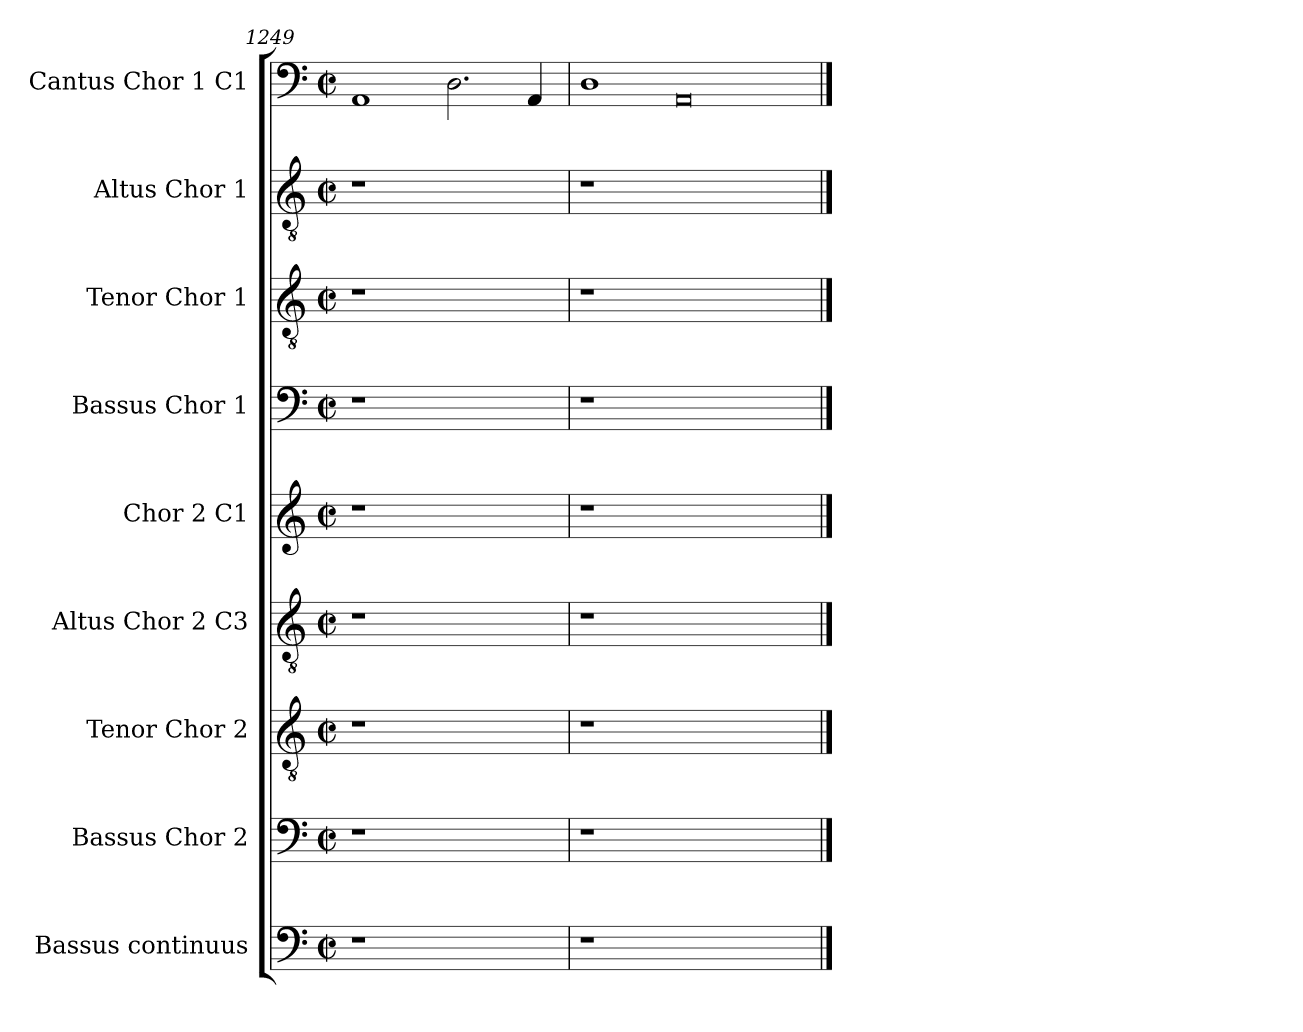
**kern	**kern	**kern	**kern	**kern	**kern	**kern	**kern	**kern
*part9	*part8	*part7	*part6	*part5	*part4	*part3	*part2	*part1
*staff9	*staff8	*staff7	*staff6	*staff5	*staff4	*staff3	*staff2	*staff1
*I"Bassus continuus	*I"Bassus Chor 2	*I"Tenor Chor 2	*I"Altus Chor 2 C3	*I"Chor 2 C1	*I"Bassus Chor 1	*I"Tenor Chor 1	*I"Altus Chor 1	*I"Cantus Chor 1 C1
*I'Bc	*I'B2	*I'T2	*I'A2	*I'C2	*I'B1	*I'T1	*I'A1	*I'C1
*clefF4	*clefF4	*clefGv2	*clefGv2	*clefG2	*clefF4	*clefGv2	*clefGv2	*clefF4
*ITrd7c12	*	*	*	*	*	*	*	*
*k[]	*k[]	*k[]	*k[]	*k[]	*k[]	*k[]	*k[]	*k[]
*C:	*C:	*C:	*C:	*C:	*C:	*C:	*C:	*C:
*M2/2	*M2/2	*M2/2	*M2/2	*M2/2	*M2/2	*M2/2	*M2/2	*M2/2
*met(c|)	*met(c|)	*met(c|)	*met(c|)	*met(c|)	*met(c|)	*met(c|)	*met(c|)	*met(c|)
=1249	=1249	=1249	=1249	=1249	=1249	=1249	=1249	=1249
1r	1r	1r	1r	1r	1r	1r	1r	1AA
1ryy	1ryy	1ryy	1ryy	1ryy	1ryy	1ryy	1ryy	2.D\
.	.	.	.	.	.	.	.	4AA/
=1250	=1250	=1250	=1250	=1250	=1250	=1250	=1250	=1250
1r	1r	1r	1r	1r	1r	1r	1r	1D
0ryy	0ryy	0ryy	0ryy	0ryy	0ryy	0ryy	0ryy	0AA
==	==	==	==	==	==	==	==	==
*-	*-	*-	*-	*-	*-	*-	*-	*-
